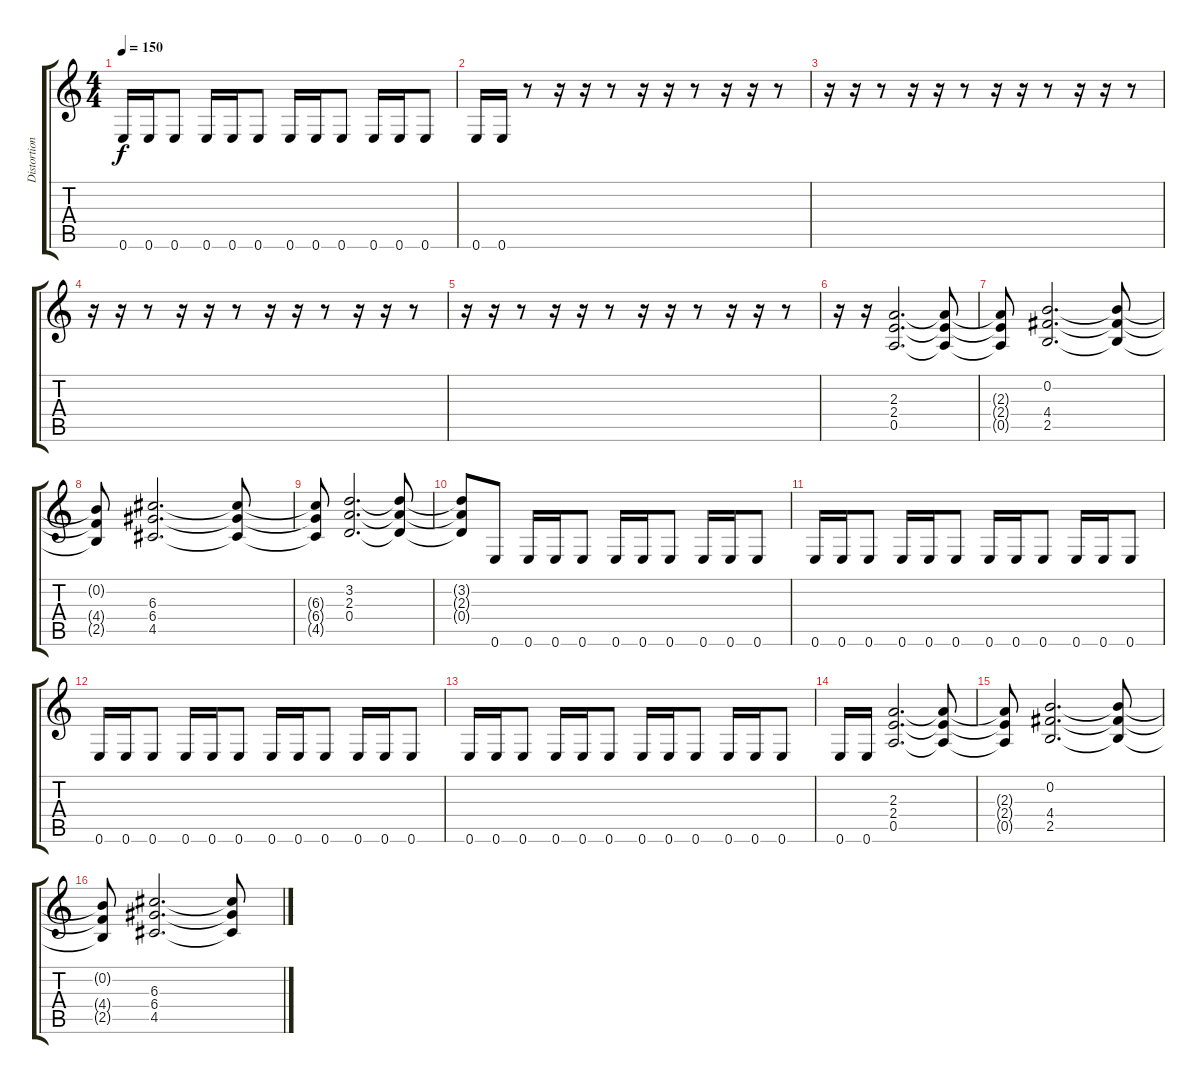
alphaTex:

\track ("Distortion Guitar (background) (echo)" "Distortion") {instrument distortionguitar}
\staff {score tabs}
\tuning (E4 B3 G3 D3 A2 E2) {hide}
\ts (4 4)
\tempo 150
\clef g2
\ks c
0.6.16{dy f} 0.6.16 0.6.8 0.6.16 0.6.16 0.6.8 0.6.16 0.6.16 0.6.8 0.6.16 0.6.16 0.6.8 |
0.6.16 0.6.16 r.8 r.16 r.16 r.8 r.16 r.16 r.8 r.16 r.16 r.8 |
r.16 r.16 r.8 r.16 r.16 r.8 r.16 r.16 r.8 r.16 r.16 r.8 |
r.16 r.16 r.8 r.16 r.16 r.8 r.16 r.16 r.8 r.16 r.16 r.8 |
r.16 r.16 r.8 r.16 r.16 r.8 r.16 r.16 r.8 r.16 r.16 r.8 |
r.16 r.16 (2.3 2.4 0.5).2{d} (2.3{t} 2.4{t} 0.5{t}).8 |
(2.3{t} 2.4{t} 0.5{t}).8 (0.2 4.4 2.5).2{d} (0.2{t} 4.4{t} 2.5{t}).8 |
(0.2{t} 4.4{t} 2.5{t}).8 (6.3 6.4 4.5).2{d} (6.3{t} 6.4{t} 4.5{t}).8 |
(6.3{t} 6.4{t} 4.5{t}).8 (3.2 2.3 0.4).2{d} (3.2{t} 2.3{t} 0.4{t}).8 |
(3.2{t} 2.3{t} 0.4{t}).8 0.6.8 0.6.16 0.6.16 0.6.8 0.6.16 0.6.16 0.6.8 0.6.16 0.6.16 0.6.8 |
0.6.16 0.6.16 0.6.8 0.6.16 0.6.16 0.6.8 0.6.16 0.6.16 0.6.8 0.6.16 0.6.16 0.6.8 |
0.6.16 0.6.16 0.6.8 0.6.16 0.6.16 0.6.8 0.6.16 0.6.16 0.6.8 0.6.16 0.6.16 0.6.8 |
0.6.16 0.6.16 0.6.8 0.6.16 0.6.16 0.6.8 0.6.16 0.6.16 0.6.8 0.6.16 0.6.16 0.6.8 |
0.6.16 0.6.16 (2.3 2.4 0.5).2{d} (2.3{t} 2.4{t} 0.5{t}).8 |
(2.3{t} 2.4{t} 0.5{t}).8 (0.2 4.4 2.5).2{d} (0.2{t} 4.4{t} 2.5{t}).8 |
(0.2{t} 4.4{t} 2.5{t}).8 (6.3 6.4 4.5).2{d} (6.3{t} 6.4{t} 4.5{t}).8
